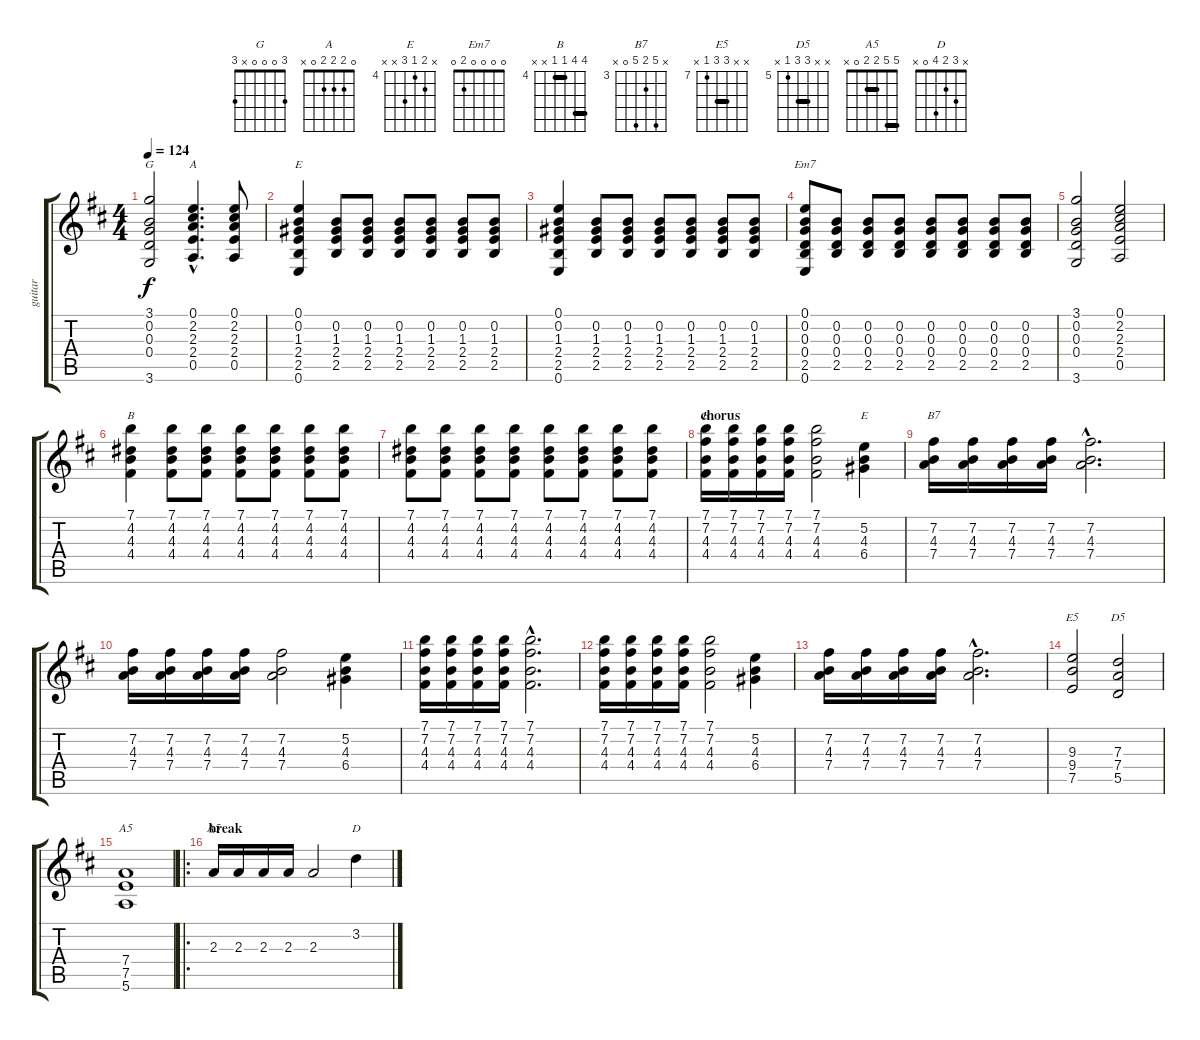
\track ("guitar" "guitar") {instrument electricguitarjazz}
\staff {score tabs}
\tuning (E4 B3 G3 D3 A2 E2) {hide}
\chord ("G" 3 0 0 0 x 3)
\chord ("A" 0 2 2 2 0 x)
\chord ("E" 0 0 1 2 2 0)
\chord ("Em7" 0 0 0 0 2 0)
\chord ("B" 7 4 4 4 x x) {firstfret 4 barre 4}
\chord ("B" 7 7 4 4 x x) {firstfret 4 barre (4 7)}
\chord ("E" x 5 4 6 x x) {firstfret 4}
\chord ("B7" x 7 4 7 0 x) {firstfret 3}
\chord ("E5" x x 9 9 7 x) {firstfret 7 barre 9}
\chord ("D5" x x 7 7 5 x) {firstfret 5 barre 7}
\chord ("A5" x x x 7 7 5) {firstfret 5 barre 7}
\chord ("A5" 5 5 2 2 0 x) {barre (2 5)}
\chord ("D" x 3 2 4 0 x)
\ts (4 4)
\tempo 124
\clef g2
\ks d
(3.1 0.2 0.3 0.4 3.6).2{ch "G" dy f} (0.1{hac} 2.2{hac} 2.3{hac} 2.4{hac} 0.5{hac}).4{d ch "A"} (0.1 2.2 2.3 2.4 0.5).8 |
(0.1 0.2 1.3 2.4 2.5 0.6).4{ch "E"} (0.2 1.3 2.4 2.5).8 (0.2 1.3 2.4 2.5).8 (0.2 1.3 2.4 2.5).8 (0.2 1.3 2.4 2.5).8 (0.2 1.3 2.4 2.5).8 (0.2 1.3 2.4 2.5).8 |
(0.1 0.2 1.3 2.4 2.5 0.6).4 (0.2 1.3 2.4 2.5).8 (0.2 1.3 2.4 2.5).8 (0.2 1.3 2.4 2.5).8 (0.2 1.3 2.4 2.5).8 (0.2 1.3 2.4 2.5).8 (0.2 1.3 2.4 2.5).8 |
(0.1 0.2 0.3 0.4 2.5 0.6).8{ch "Em7"} (0.2 0.3 0.4 2.5).8 (0.2 0.3 0.4 2.5).8 (0.2 0.3 0.4 2.5).8 (0.2 0.3 0.4 2.5).8 (0.2 0.3 0.4 2.5).8 (0.2 0.3 0.4 2.5).8 (0.2 0.3 0.4 2.5).8 |
(3.1 0.2 0.3 0.4 3.6).2 (0.1 2.2 2.3 2.4 0.5).2 |
(7.1 4.2 4.3 4.4).4{ch "B"} (7.1 4.2 4.3 4.4).8 (7.1 4.2 4.3 4.4).8 (7.1 4.2 4.3 4.4).8 (7.1 4.2 4.3 4.4).8 (7.1 4.2 4.3 4.4).8 (7.1 4.2 4.3 4.4).8 |
(7.1 4.2 4.3 4.4).8 (7.1 4.2 4.3 4.4).8 (7.1 4.2 4.3 4.4).8 (7.1 4.2 4.3 4.4).8 (7.1 4.2 4.3 4.4).8 (7.1 4.2 4.3 4.4).8 (7.1 4.2 4.3 4.4).8 (7.1 4.2 4.3 4.4).8 |
\section ("" "chorus")
(7.1 7.2 4.3 4.4).16{ch "B"} (7.1 7.2 4.3 4.4).16 (7.1 7.2 4.3 4.4).16 (7.1 7.2 4.3 4.4).16 (7.1 7.2 4.3 4.4).2 (5.2 4.3 6.4).4{ch "E"} |
(7.2 4.3 7.4).16{ch "B7"} (7.2 4.3 7.4).16 (7.2 4.3 7.4).16 (7.2 4.3 7.4).16 (7.2{hac} 4.3{hac} 7.4{hac}).2{d} |
(7.2 4.3 7.4).16 (7.2 4.3 7.4).16 (7.2 4.3 7.4).16 (7.2 4.3 7.4).16 (7.2 4.3 7.4).2 (5.2 4.3 6.4).4 |
(7.1 7.2 4.3 4.4).16 (7.1 7.2 4.3 4.4).16 (7.1 7.2 4.3 4.4).16 (7.1 7.2 4.3 4.4).16 (7.1{hac} 7.2{hac} 4.3{hac} 4.4{hac}).2{d} |
(7.1 7.2 4.3 4.4).16 (7.1 7.2 4.3 4.4).16 (7.1 7.2 4.3 4.4).16 (7.1 7.2 4.3 4.4).16 (7.1 7.2 4.3 4.4).2 (5.2 4.3 6.4).4 |
(7.2 4.3 7.4).16 (7.2 4.3 7.4).16 (7.2 4.3 7.4).16 (7.2 4.3 7.4).16 (7.2{hac} 4.3{hac} 7.4{hac}).2{d} |
(9.3 9.4 7.5).2{ch "E5"} (7.3 7.4 5.5).2{ch "D5"} |
(7.4 7.5 5.6).1{ch "A5"} |
\ro
\section ("" "break")
2.3.16{ch "A5"} 2.3.16 2.3.16 2.3.16 2.3.2 3.2.4{ch "D"}
